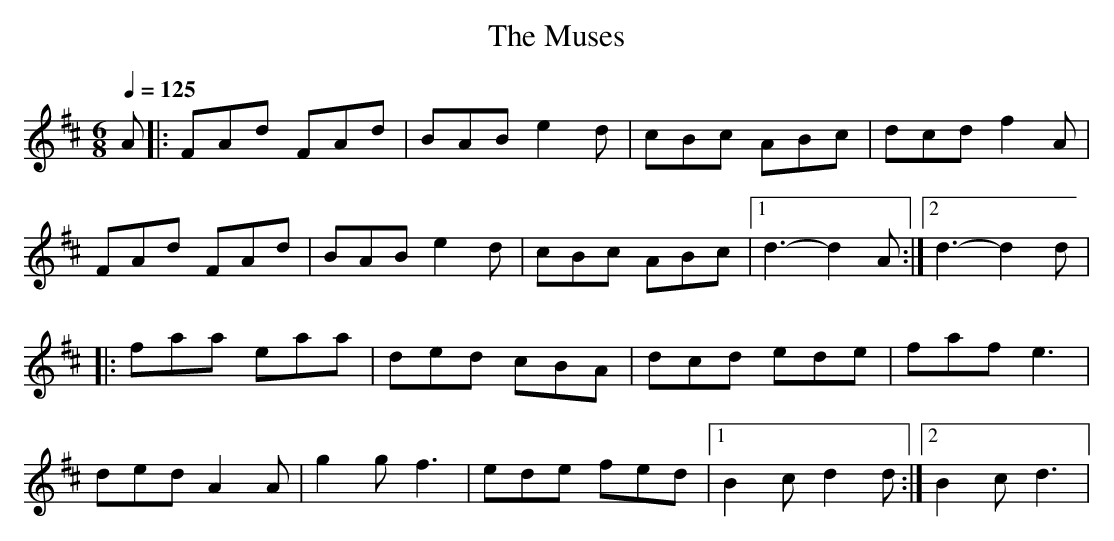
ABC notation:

X:1
T:Muses, The
L:1/8
M:6/8
Q:1/4=125
K:D
A|:FAd FAd|BAB e2d|cBc ABc|dcd f2 A|
FAd FAd|BAB e2d|cBc ABc|1d3 -d2 A:|2 d3 -d2 d |
|:faa eaa|ded cBA|dcd ede|faf e3|
ded A2 A| g2 g f3|ede fed|1 B2 c d2 d:|2 B2 c d3 |
